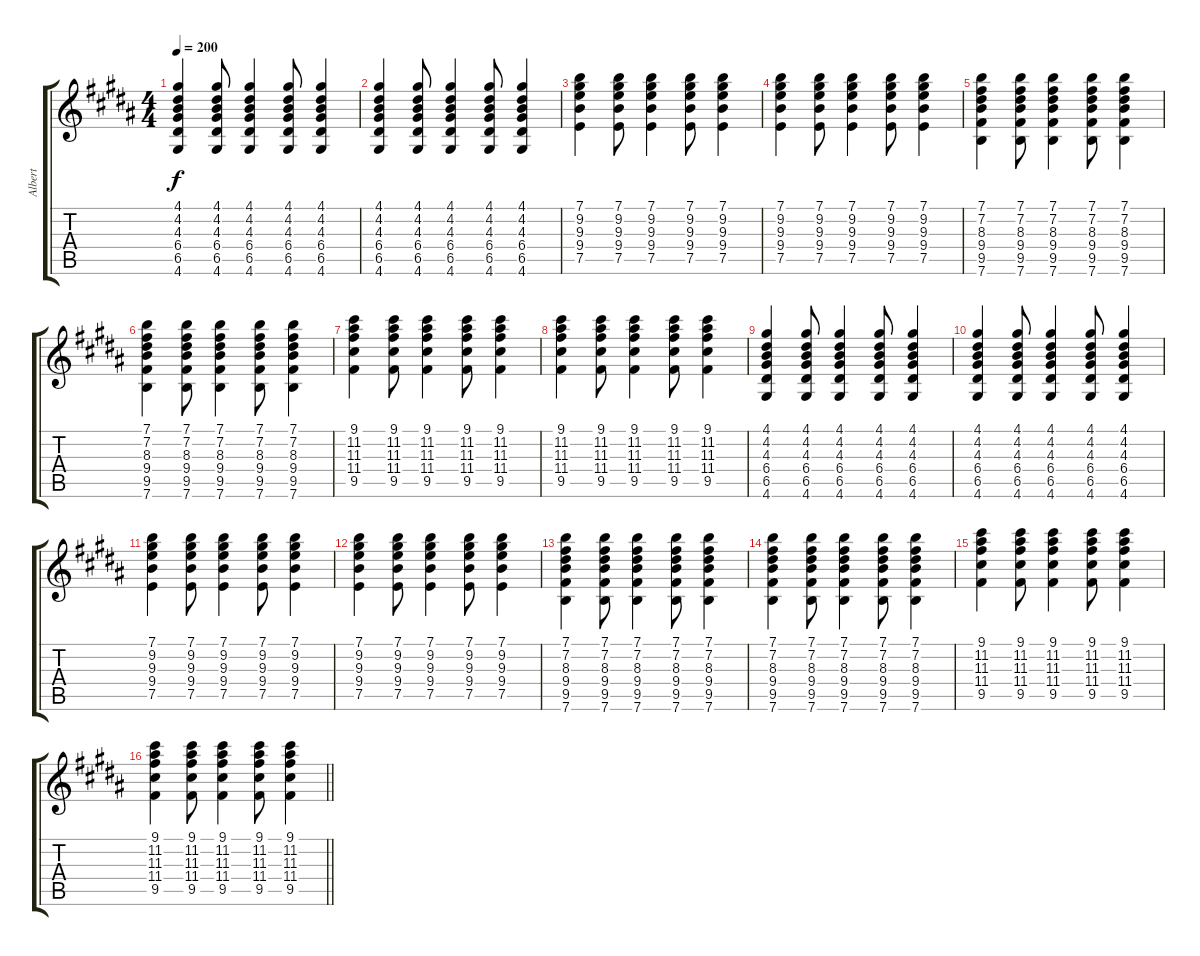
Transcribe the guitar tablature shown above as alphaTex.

\track ("Albert" "Albert") {instrument electricguitarjazz}
\staff {score tabs}
\tuning (E4 B3 G3 D3 A2 E2) {hide}
\ts (4 4)
\tempo 200
\clef g2
\ks b
(4.1 4.2 4.3 6.4 6.5 4.6).4{dy f} (4.1 4.2 4.3 6.4 6.5 4.6).8 (4.1 4.2 4.3 6.4 6.5 4.6).4 (4.1 4.2 4.3 6.4 6.5 4.6).8 (4.1 4.2 4.3 6.4 6.5 4.6).4 |
(4.1 4.2 4.3 6.4 6.5 4.6).4 (4.1 4.2 4.3 6.4 6.5 4.6).8 (4.1 4.2 4.3 6.4 6.5 4.6).4 (4.1 4.2 4.3 6.4 6.5 4.6).8 (4.1 4.2 4.3 6.4 6.5 4.6).4 |
(7.1 9.2 9.3 9.4 7.5).4 (7.1 9.2 9.3 9.4 7.5).8 (7.1 9.2 9.3 9.4 7.5).4 (7.1 9.2 9.3 9.4 7.5).8 (7.1 9.2 9.3 9.4 7.5).4 |
(7.1 9.2 9.3 9.4 7.5).4 (7.1 9.2 9.3 9.4 7.5).8 (7.1 9.2 9.3 9.4 7.5).4 (7.1 9.2 9.3 9.4 7.5).8 (7.1 9.2 9.3 9.4 7.5).4 |
(7.1 7.2 8.3 9.4 9.5 7.6).4 (7.1 7.2 8.3 9.4 9.5 7.6).8 (7.1 7.2 8.3 9.4 9.5 7.6).4 (7.1 7.2 8.3 9.4 9.5 7.6).8 (7.1 7.2 8.3 9.4 9.5 7.6).4 |
(7.1 7.2 8.3 9.4 9.5 7.6).4 (7.1 7.2 8.3 9.4 9.5 7.6).8 (7.1 7.2 8.3 9.4 9.5 7.6).4 (7.1 7.2 8.3 9.4 9.5 7.6).8 (7.1 7.2 8.3 9.4 9.5 7.6).4 |
(9.1 11.2 11.3 11.4 9.5).4 (9.1 11.2 11.3 11.4 9.5).8 (9.1 11.2 11.3 11.4 9.5).4 (9.1 11.2 11.3 11.4 9.5).8 (9.1 11.2 11.3 11.4 9.5).4 |
(9.1 11.2 11.3 11.4 9.5).4 (9.1 11.2 11.3 11.4 9.5).8 (9.1 11.2 11.3 11.4 9.5).4 (9.1 11.2 11.3 11.4 9.5).8 (9.1 11.2 11.3 11.4 9.5).4 |
(4.1 4.2 4.3 6.4 6.5 4.6).4 (4.1 4.2 4.3 6.4 6.5 4.6).8 (4.1 4.2 4.3 6.4 6.5 4.6).4 (4.1 4.2 4.3 6.4 6.5 4.6).8 (4.1 4.2 4.3 6.4 6.5 4.6).4 |
(4.1 4.2 4.3 6.4 6.5 4.6).4 (4.1 4.2 4.3 6.4 6.5 4.6).8 (4.1 4.2 4.3 6.4 6.5 4.6).4 (4.1 4.2 4.3 6.4 6.5 4.6).8 (4.1 4.2 4.3 6.4 6.5 4.6).4 |
(7.1 9.2 9.3 9.4 7.5).4 (7.1 9.2 9.3 9.4 7.5).8 (7.1 9.2 9.3 9.4 7.5).4 (7.1 9.2 9.3 9.4 7.5).8 (7.1 9.2 9.3 9.4 7.5).4 |
(7.1 9.2 9.3 9.4 7.5).4 (7.1 9.2 9.3 9.4 7.5).8 (7.1 9.2 9.3 9.4 7.5).4 (7.1 9.2 9.3 9.4 7.5).8 (7.1 9.2 9.3 9.4 7.5).4 |
(7.1 7.2 8.3 9.4 9.5 7.6).4 (7.1 7.2 8.3 9.4 9.5 7.6).8 (7.1 7.2 8.3 9.4 9.5 7.6).4 (7.1 7.2 8.3 9.4 9.5 7.6).8 (7.1 7.2 8.3 9.4 9.5 7.6).4 |
(7.1 7.2 8.3 9.4 9.5 7.6).4 (7.1 7.2 8.3 9.4 9.5 7.6).8 (7.1 7.2 8.3 9.4 9.5 7.6).4 (7.1 7.2 8.3 9.4 9.5 7.6).8 (7.1 7.2 8.3 9.4 9.5 7.6).4 |
(9.1 11.2 11.3 11.4 9.5).4 (9.1 11.2 11.3 11.4 9.5).8 (9.1 11.2 11.3 11.4 9.5).4 (9.1 11.2 11.3 11.4 9.5).8 (9.1 11.2 11.3 11.4 9.5).4 |
\barLineRight lightlight
(9.1 11.2 11.3 11.4 9.5).4 (9.1 11.2 11.3 11.4 9.5).8 (9.1 11.2 11.3 11.4 9.5).4 (9.1 11.2 11.3 11.4 9.5).8 (9.1 11.2 11.3 11.4 9.5).4
